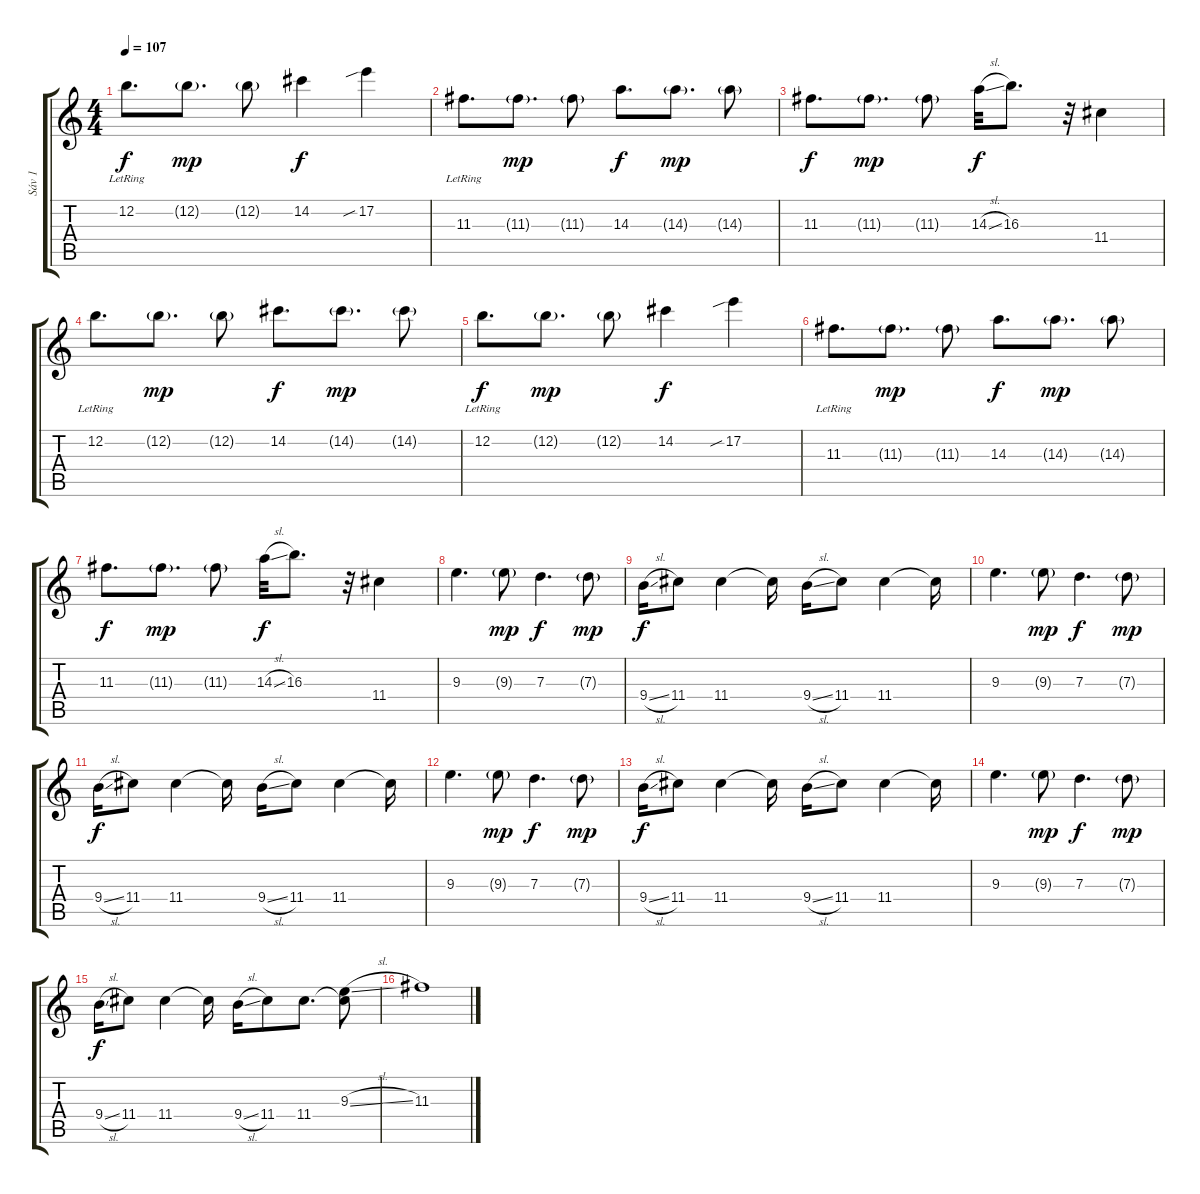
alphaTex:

\track ("Sáv 1" "Sáv 1") {instrument acousticguitarsteel}
\staff {score tabs}
\tuning (E4 B3 G3 D3 A2 E2) {hide}
\ts (4 4)
\tempo 107
\clef g2
\ks c
12.2{lr}.8{d dy f} 12.2{g}.8{d dy mp} 12.2{g}.8 14.2.4{dy f} 17.2{sib}.4 |
11.3{lr}.8{d} 11.3{g}.8{d dy mp} 11.3{g}.8 14.3.8{d dy f} 14.3{g}.8{d dy mp} 14.3{g}.8 |
11.3.8{d dy f} 11.3{g}.8{d dy mp} 11.3{g}.8 14.3{sl}.32{dy f} 16.3.8{d} r.32 11.4.4 |
12.2{lr}.8{d} 12.2{g}.8{d dy mp} 12.2{g}.8 14.2.8{d dy f} 14.2{g}.8{d dy mp} 14.2{g}.8 |
12.2{lr}.8{d dy f} 12.2{g}.8{d dy mp} 12.2{g}.8 14.2.4{dy f} 17.2{sib}.4 |
11.3{lr}.8{d} 11.3{g}.8{d dy mp} 11.3{g}.8 14.3.8{d dy f} 14.3{g}.8{d dy mp} 14.3{g}.8 |
11.3.8{d dy f} 11.3{g}.8{d dy mp} 11.3{g}.8 14.3{sl}.32{dy f} 16.3.8{d} r.32 11.4.4 |
9.3.4{d} 9.3{g}.8{dy mp} 7.3.4{d dy f} 7.3{g}.8{dy mp} |
9.4{sl}.16{dy f} 11.4.8 11.4.4 11.4{t}.16 9.4{sl}.16 11.4.8 11.4.4 11.4{t}.16 |
9.3.4{d} 9.3{g}.8{dy mp} 7.3.4{d dy f} 7.3{g}.8{dy mp} |
9.4{sl}.16{dy f} 11.4.8 11.4.4 11.4{t}.16 9.4{sl}.16 11.4.8 11.4.4 11.4{t}.16 |
9.3.4{d} 9.3{g}.8{dy mp} 7.3.4{d dy f} 7.3{g}.8{dy mp} |
9.4{sl}.16{dy f} 11.4.8 11.4.4 11.4{t}.16 9.4{sl}.16 11.4.8 11.4.4 11.4{t}.16 |
9.3.4{d} 9.3{g}.8{dy mp} 7.3.4{d dy f} 7.3{g}.8{dy mp} |
9.4{sl}.16{dy f} 11.4.8 11.4.4 11.4{t}.16 9.4{sl}.16 11.4.8 11.4.8{d} (9.3{sl} 11.4{t}).8 |
11.3.1
